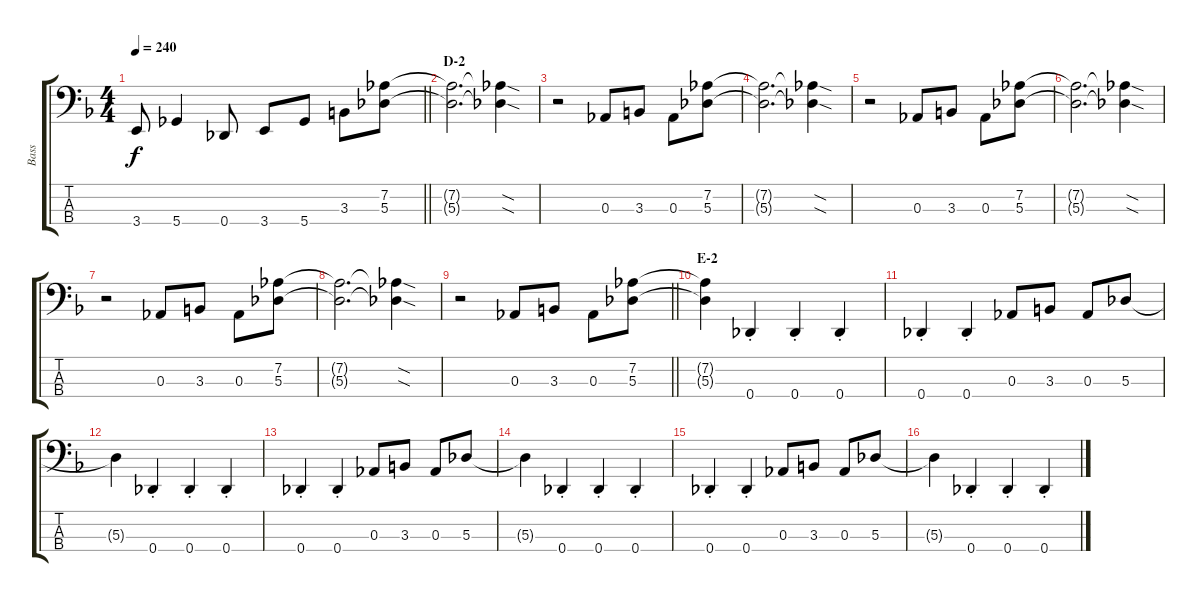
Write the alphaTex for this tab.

\track ("Bass" "Bass") {instrument electricbasspick}
\staff {score tabs}
\tuning (Gb2 Db2 Ab1 Db1) {hide}
\ts (4 4)
\tempo 240
\clef f4
\barLineRight lightlight
\ks f
3.4{t}.8{dy f} 5.4.4 0.4.8 3.4.8 5.4.8 3.3.8 (7.2 5.3).8 |
\section ("" "D-2")
(7.2{t} 5.3{t}).2{d} (7.2{sod t} 5.3{sod t}).4 |
r.2 0.3.8 3.3.8 0.3.8 (7.2 5.3).8 |
(7.2{t} 5.3{t}).2{d} (7.2{sod t} 5.3{sod t}).4 |
r.2 0.3.8 3.3.8 0.3.8 (7.2 5.3).8 |
(7.2{t} 5.3{t}).2{d} (7.2{sod t} 5.3{sod t}).4 |
r.2 0.3.8 3.3.8 0.3.8 (7.2 5.3).8 |
(7.2{t} 5.3{t}).2{d} (7.2{sod t} 5.3{sod t}).4 |
\barLineRight lightlight
r.2 0.3.8 3.3.8 0.3.8 (7.2 5.3).8 |
\section ("" "E-2")
(7.2{t} 5.3{t}).4 0.4{st}.4 0.4{st}.4 0.4{st}.4 |
0.4{st}.4 0.4{st}.4 0.3.8 3.3.8 0.3.8 5.3.8 |
5.3{t}.4 0.4{st}.4 0.4{st}.4 0.4{st}.4 |
0.4{st}.4 0.4{st}.4 0.3.8 3.3.8 0.3.8 5.3.8 |
5.3{t}.4 0.4{st}.4 0.4{st}.4 0.4{st}.4 |
0.4{st}.4 0.4{st}.4 0.3.8 3.3.8 0.3.8 5.3.8 |
5.3{t}.4 0.4{st}.4 0.4{st}.4 0.4{st}.4
